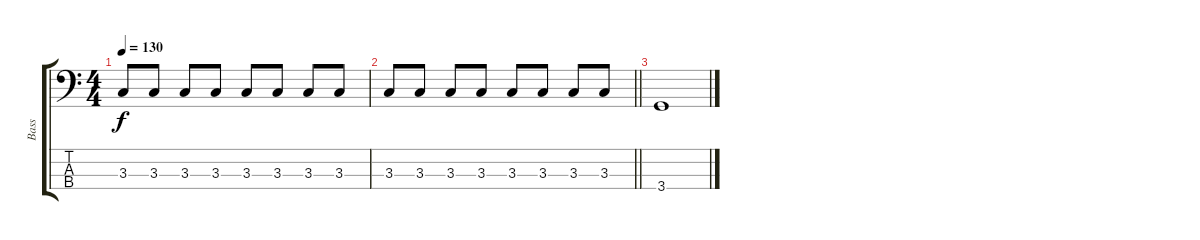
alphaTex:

\track ("Bass" "Bass") {instrument electricbassfinger}
\staff {score tabs}
\tuning (G2 D2 A1 E1) {hide}
\ts (4 4)
\tempo 130
\clef f4
\ks c
3.3.8{dy f} 3.3.8 3.3.8 3.3.8 3.3.8 3.3.8 3.3.8 3.3.8 |
\barLineRight lightlight
3.3.8 3.3.8 3.3.8 3.3.8 3.3.8 3.3.8 3.3.8 3.3.8 |
3.4.1
